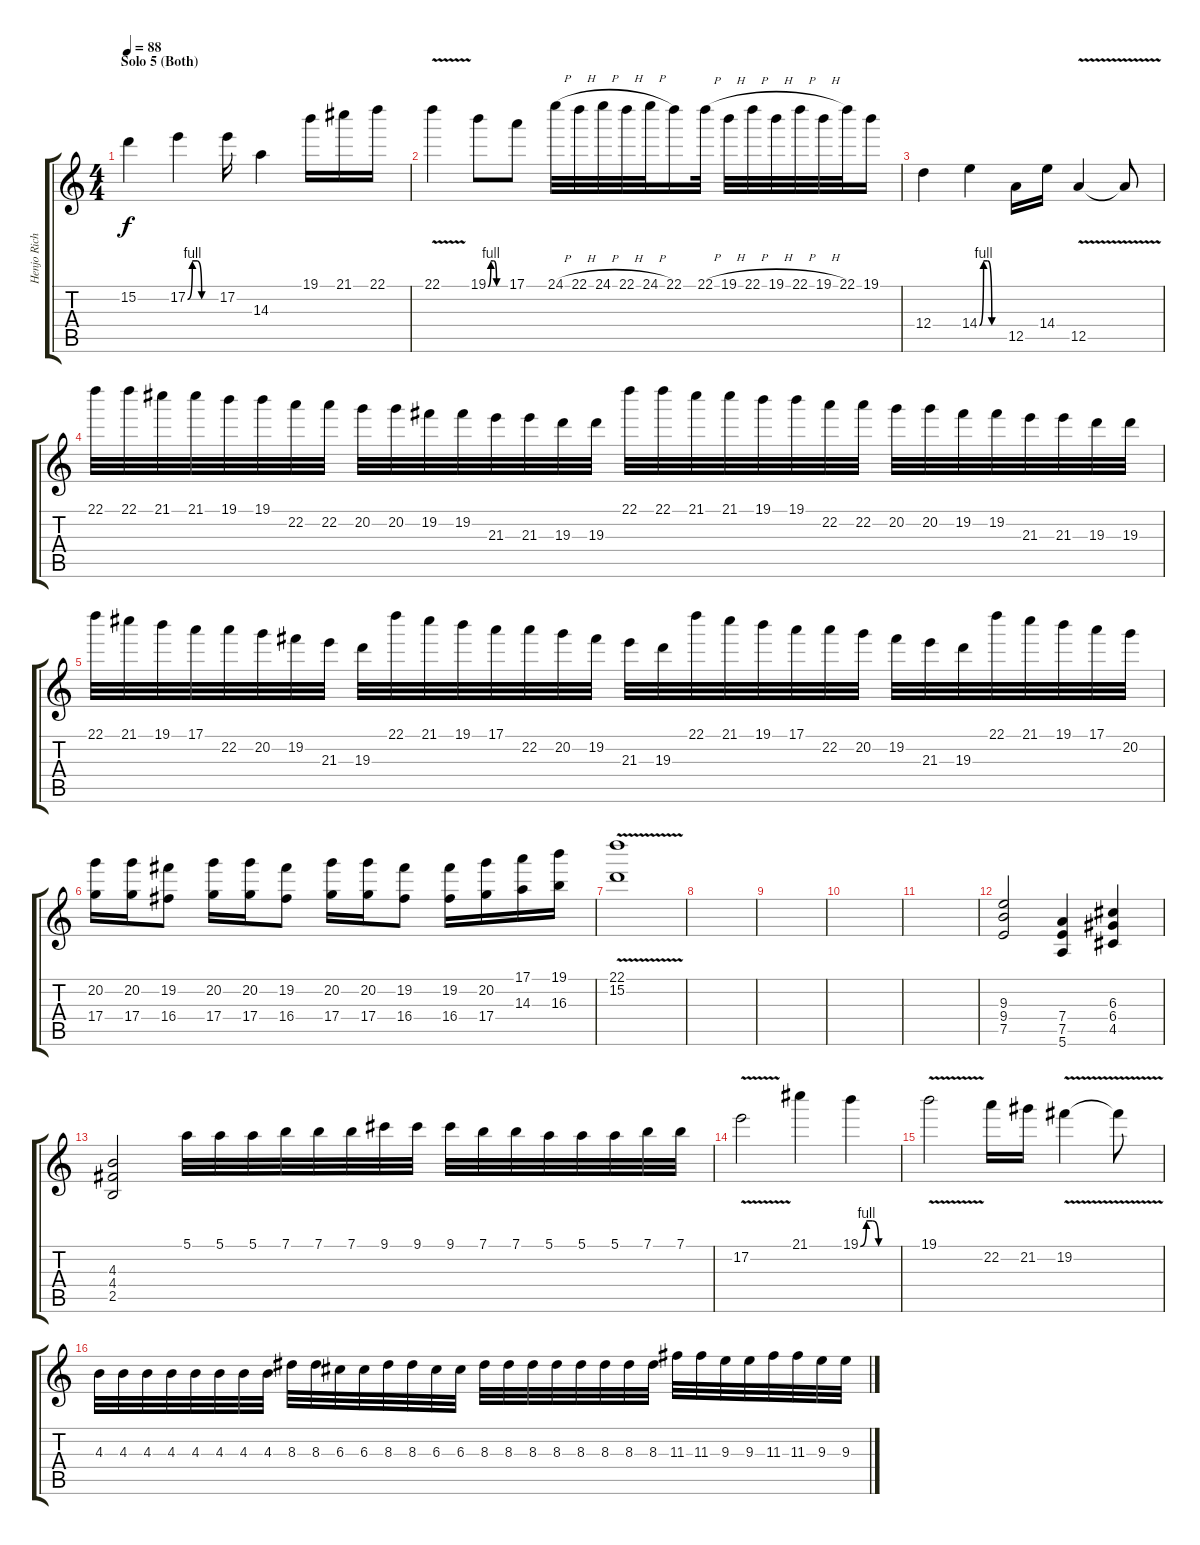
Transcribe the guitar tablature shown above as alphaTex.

\track ("Henjo Richter" "Henjo Rich") {instrument distortionguitar}
\staff {score tabs}
\tuning (E4 B3 G3 D3 A2 E2) {hide}
\ts (4 4)
\section ("" "Solo 5 (Both)")
\tempo 88
\clef g2
\ks c
15.2.4{dy f} 17.2{be (custom 0 0 10 4 20 4 30 0 60 0)}.4 17.2.16 14.3.4 19.1.16 21.1.16 22.1.16 |
22.1{v}.4 19.1{be (custom 0 0 10 4 20 4 30 0 60 0)}.8 17.1.8 24.1{h}.32 22.1{h}.32 24.1{h}.32 22.1{h}.32 24.1{h}.32 22.1.16 22.1{h}.32 19.1{h}.32 22.1{h}.32 19.1{h}.32 22.1{h}.32 19.1{h}.32 22.1.32 19.1.16 |
12.4.4 14.4{be (custom 0 0 10 4 20 4 30 0 60 0)}.4 12.5.16 14.4.16 12.5{v}.4 12.5{t}.8 |
22.1.32 22.1.32 21.1.32 21.1.32 19.1.32 19.1.32 22.2.32 22.2.32 20.2.32 20.2.32 19.2.32 19.2.32 21.3.32 21.3.32 19.3.32 19.3.32 22.1.32 22.1.32 21.1.32 21.1.32 19.1.32 19.1.32 22.2.32 22.2.32 20.2.32 20.2.32 19.2.32 19.2.32 21.3.32 21.3.32 19.3.32 19.3.32 |
22.1.32 21.1.32 19.1.32 17.1.32 22.2.32 20.2.32 19.2.32 21.3.32 19.3.32 22.1.32 21.1.32 19.1.32 17.1.32 22.2.32 20.2.32 19.2.32 21.3.32 19.3.32 22.1.32 21.1.32 19.1.32 17.1.32 22.2.32 20.2.32 19.2.32 21.3.32 19.3.32 22.1.32 21.1.32 19.1.32 17.1.32 20.2.32 |
(20.2 17.4).16 (20.2 17.4).16 (19.2 16.4).8 (20.2 17.4).16 (20.2 17.4).16 (19.2 16.4).8 (20.2 17.4).16 (20.2 17.4).16 (19.2 16.4).8 (19.2 16.4).16 (20.2 17.4).16 (17.1 14.3).16 (19.1 16.3).16 |
(22.1 15.2{v}).1 |
|
|
|
|
(9.3 9.4 7.5).2 (7.4 7.5 5.6).4 (6.3 6.4 4.5).4 |
(4.3 4.4 2.5).2 5.1.32 5.1.32 5.1.32 7.1.32 7.1.32 7.1.32 9.1.32 9.1.32 9.1.32 7.1.32 7.1.32 5.1.32 5.1.32 5.1.32 7.1.32 7.1.32 |
17.2{v}.2 21.1.4 19.1{be (custom 0 0 10 4 20 4 30 0 60 0)}.4 |
19.1{v}.2 22.2.16 21.2.16 19.2{v}.4 19.2{t}.8 |
4.3.32 4.3.32 4.3.32 4.3.32 4.3.32 4.3.32 4.3.32 4.3.32 8.3.32 8.3.32 6.3.32 6.3.32 8.3.32 8.3.32 6.3.32 6.3.32 8.3.32 8.3.32 8.3.32 8.3.32 8.3.32 8.3.32 8.3.32 8.3.32 11.3.32 11.3.32 9.3.32 9.3.32 11.3.32 11.3.32 9.3.32 9.3.32
